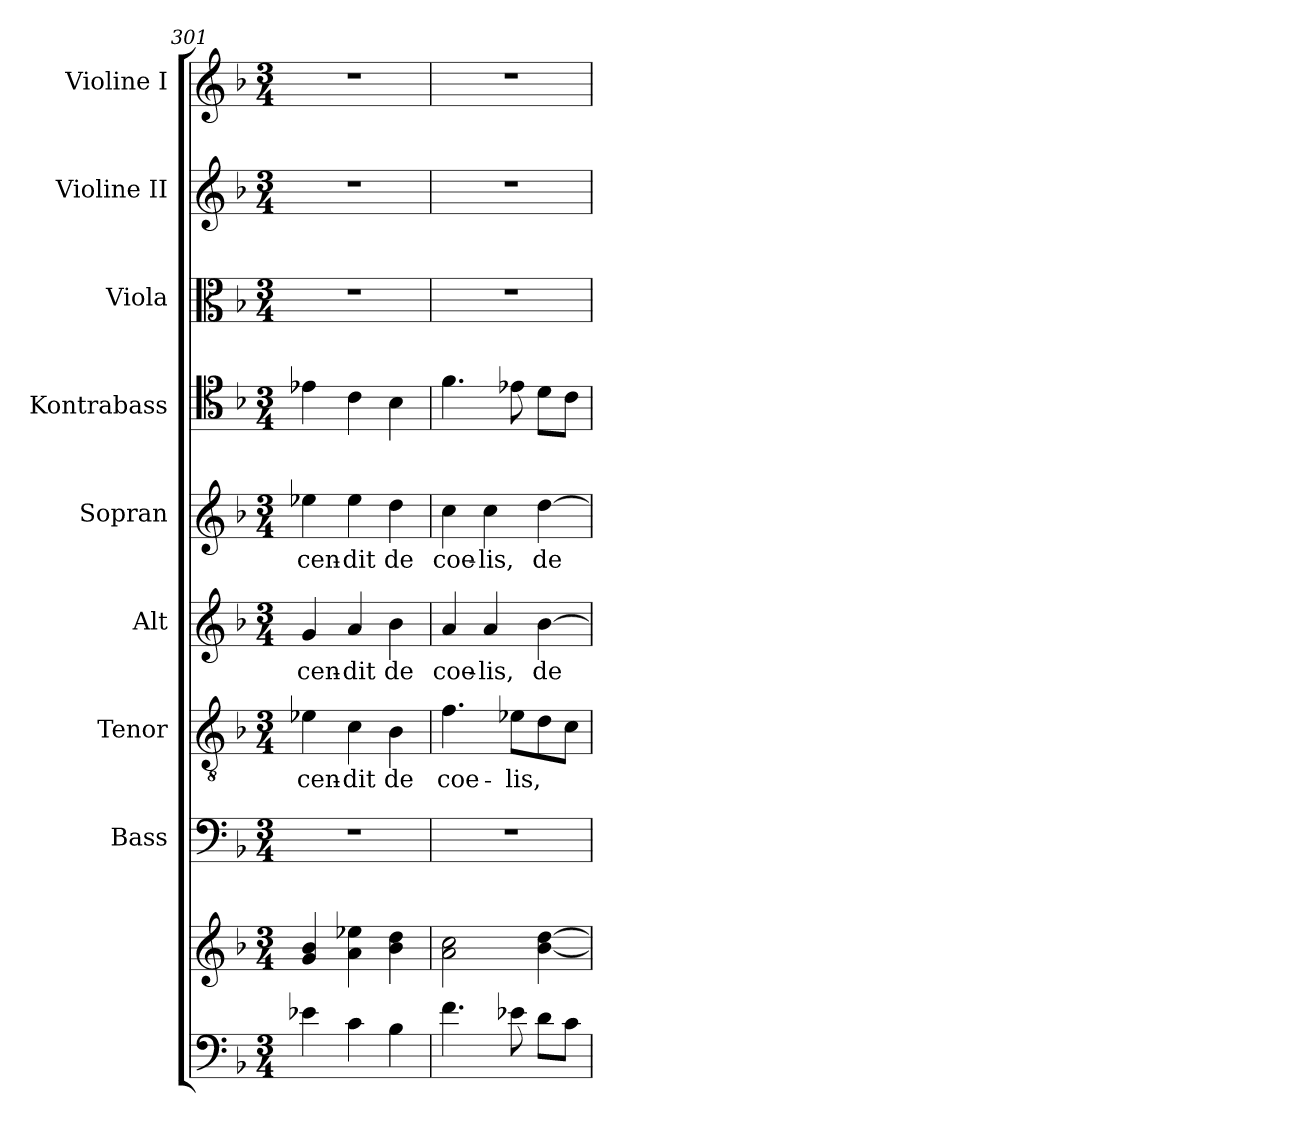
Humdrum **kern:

**kern	**kern	**kern	**kern	**text	**kern	**text	**kern	**text	**kern	**kern	**kern	**kern
*part9	*part9	*part8	*part7	*part7	*part6	*part6	*part5	*part5	*part4	*part3	*part2	*part1
*staff10	*staff9	*staff8	*staff7	*staff7	*staff6	*staff6	*staff5	*staff5	*staff4	*staff3	*staff2	*staff1
*	*	*I"Bass	*I"Tenor	*	*I"Alt	*	*I"Sopran	*	*I"Kontrabass	*I"Viola	*I"Violine II	*I"Violine I
*	*	*I'B.	*I'T.	*	*I'A.	*	*I'S.	*	*I'Kb.	*I'Vla.	*I'Vl. II	*I'Vl. I
*clefF4	*clefG2	*clefF4	*clefGv2	*	*clefG2	*	*clefG2	*	*clefC4	*clefC3	*clefG2	*clefG2
*	*	*	*	*	*	*	*	*	*ITrd7c12	*	*	*
*k[b-]	*k[b-]	*k[b-]	*k[b-]	*	*k[b-]	*	*k[b-]	*	*k[b-]	*k[b-]	*k[b-]	*k[b-]
*F:	*F:	*F:	*F:	*	*F:	*	*F:	*	*F:	*F:	*F:	*F:
*M3/4	*M3/4	*M3/4	*M3/4	*	*M3/4	*	*M3/4	*	*M3/4	*M3/4	*M3/4	*M3/4
=301	=301	=301	=301	=301	=301	=301	=301	=301	=301	=301	=301	=301
!	!	!	!	!LO:LY:b	!	!LO:LY:b	!	!LO:LY:b	!	!	!	!
4e-X\	4g/ 4b-/	2.r	4e-X\	-cen-	4g/	-cen-	4ee-X\	-cen-	4E-X\	2.r	2.r	2.r
!	!	!	!	!LO:LY:b	!	!LO:LY:b	!	!LO:LY:b	!	!	!	!
4c\	4a\ 4ee-X\	.	4c\	-dit	4a/	-dit	4ee-\	-dit	4C\	.	.	.
!	!	!	!	!LO:LY:b	!	!LO:LY:b	!	!LO:LY:b	!	!	!	!
4B-\	4b-\ 4dd\	.	4B-\	de	4b-\	de	4dd\	de	4BB-\	.	.	.
=302	=302	=302	=302	=302	=302	=302	=302	=302	=302	=302	=302	=302
!	!	!	!	!LO:LY:b	!	!LO:LY:b	!	!LO:LY:b	!	!	!	!
4.f\	2a\ 2cc\	2.r	4.f\	coe-	4a/	coe-	4cc\	coe-	4.F\	2.r	2.r	2.r
!	!	!	!	!	!	!LO:LY:b	!	!LO:LY:b	!	!	!	!
.	.	.	.	.	4a/	-lis,	4cc\	-lis,	.	.	.	.
!	!	!	!	!LO:LY:b	!	!	!	!	!	!	!	!
8e-X\	.	.	8e-X\L	-lis,	.	.	.	.	8E-X\	.	.	.
!	!	!	!	!	!	!LO:LY:b	!	!LO:LY:b	!	!	!	!
8d\L	[4b-\ [4dd\	.	8d\	.	[4b-\	de	[4dd\	de	8D\L	.	.	.
8c\J	.	.	8c\J	.	.	.	.	.	8C\J	.	.	.
=	=	=	=	=	=	=	=	=	=	=	=	=
*-	*-	*-	*-	*-	*-	*-	*-	*-	*-	*-	*-	*-
